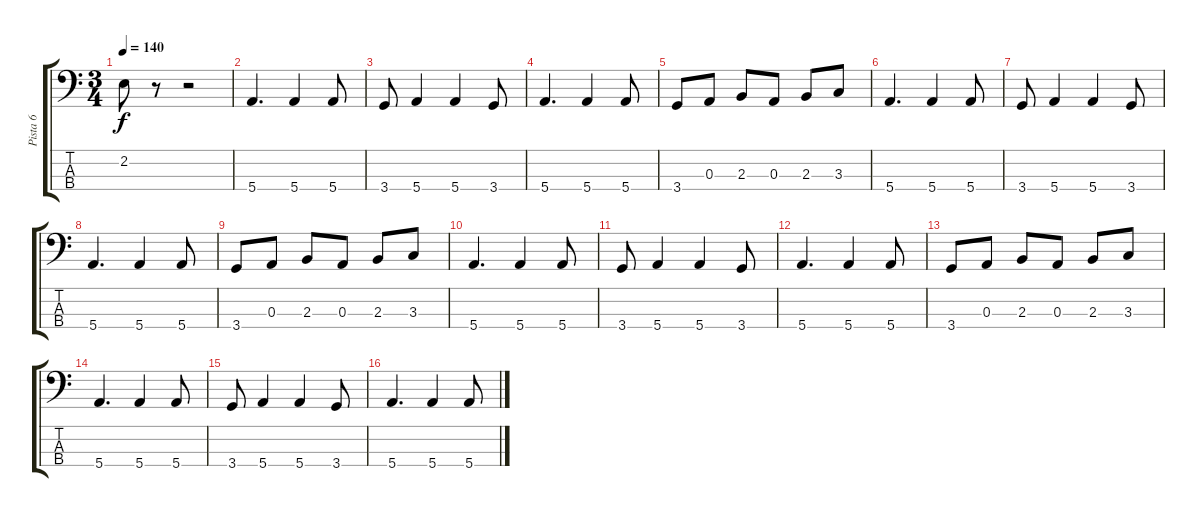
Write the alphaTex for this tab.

\track ("Pista 6" "Pista 6") {instrument electricbassfinger}
\staff {score tabs}
\tuning (G2 D2 A1 E1) {hide}
\ts (3 4)
\tempo 140
\clef f4
\ks c
2.2.8{dy f} r.8 r.2 |
5.4.4{d} 5.4.4 5.4.8 |
3.4.8 5.4.4 5.4.4 3.4.8 |
5.4.4{d} 5.4.4 5.4.8 |
3.4.8 0.3.8 2.3.8 0.3.8 2.3.8 3.3.8 |
5.4.4{d} 5.4.4 5.4.8 |
3.4.8 5.4.4 5.4.4 3.4.8 |
5.4.4{d} 5.4.4 5.4.8 |
3.4.8 0.3.8 2.3.8 0.3.8 2.3.8 3.3.8 |
5.4.4{d} 5.4.4 5.4.8 |
3.4.8 5.4.4 5.4.4 3.4.8 |
5.4.4{d} 5.4.4 5.4.8 |
3.4.8 0.3.8 2.3.8 0.3.8 2.3.8 3.3.8 |
5.4.4{d} 5.4.4 5.4.8 |
3.4.8 5.4.4 5.4.4 3.4.8 |
5.4.4{d} 5.4.4 5.4.8
